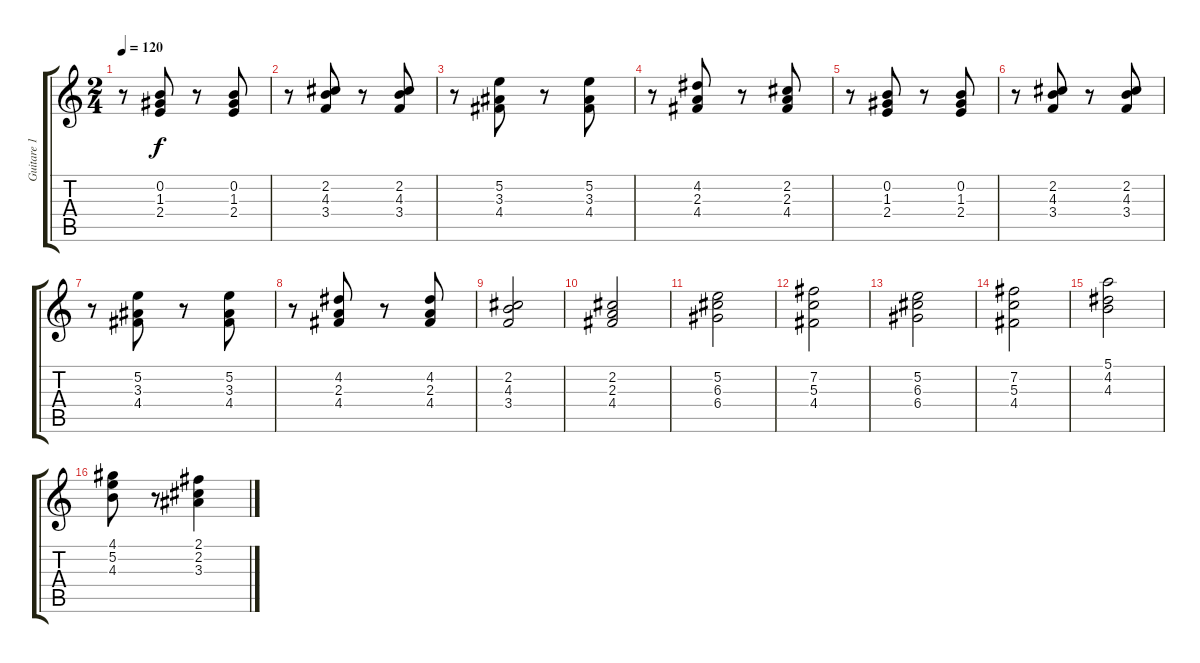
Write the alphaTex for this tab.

\track ("Guitare 1" "Guitare 1") {instrument acousticguitarnylon}
\staff {score tabs}
\tuning (E4 B3 G3 D3 A2 E2) {hide}
\ts (2 4)
\tempo 120
\clef g2
\ks c
r.8{dy f} (0.2 1.3 2.4).8 r.8 (0.2 1.3 2.4).8 |
r.8 (2.2 4.3 3.4).8 r.8 (2.2 4.3 3.4).8 |
r.8 (5.2 3.3 4.4).8 r.8 (5.2 3.3 4.4).8 |
r.8 (4.2 2.3 4.4).8 r.8 (2.2 2.3 4.4).8 |
r.8 (0.2 1.3 2.4).8 r.8 (0.2 1.3 2.4).8 |
r.8 (2.2 4.3 3.4).8 r.8 (2.2 4.3 3.4).8 |
r.8 (5.2 3.3 4.4).8 r.8 (5.2 3.3 4.4).8 |
r.8 (4.2 2.3 4.4).8 r.8 (4.2 2.3 4.4).8 |
(2.2 4.3 3.4).2 |
(2.2 2.3 4.4).2 |
(5.2 6.3 6.4).2 |
(7.2 5.3 4.4).2 |
(5.2 6.3 6.4).2 |
(7.2 5.3 4.4).2 |
(5.1 4.2 4.3).2 |
(4.1 5.2 4.3).8 r.8 (2.1 2.2 3.3).4
